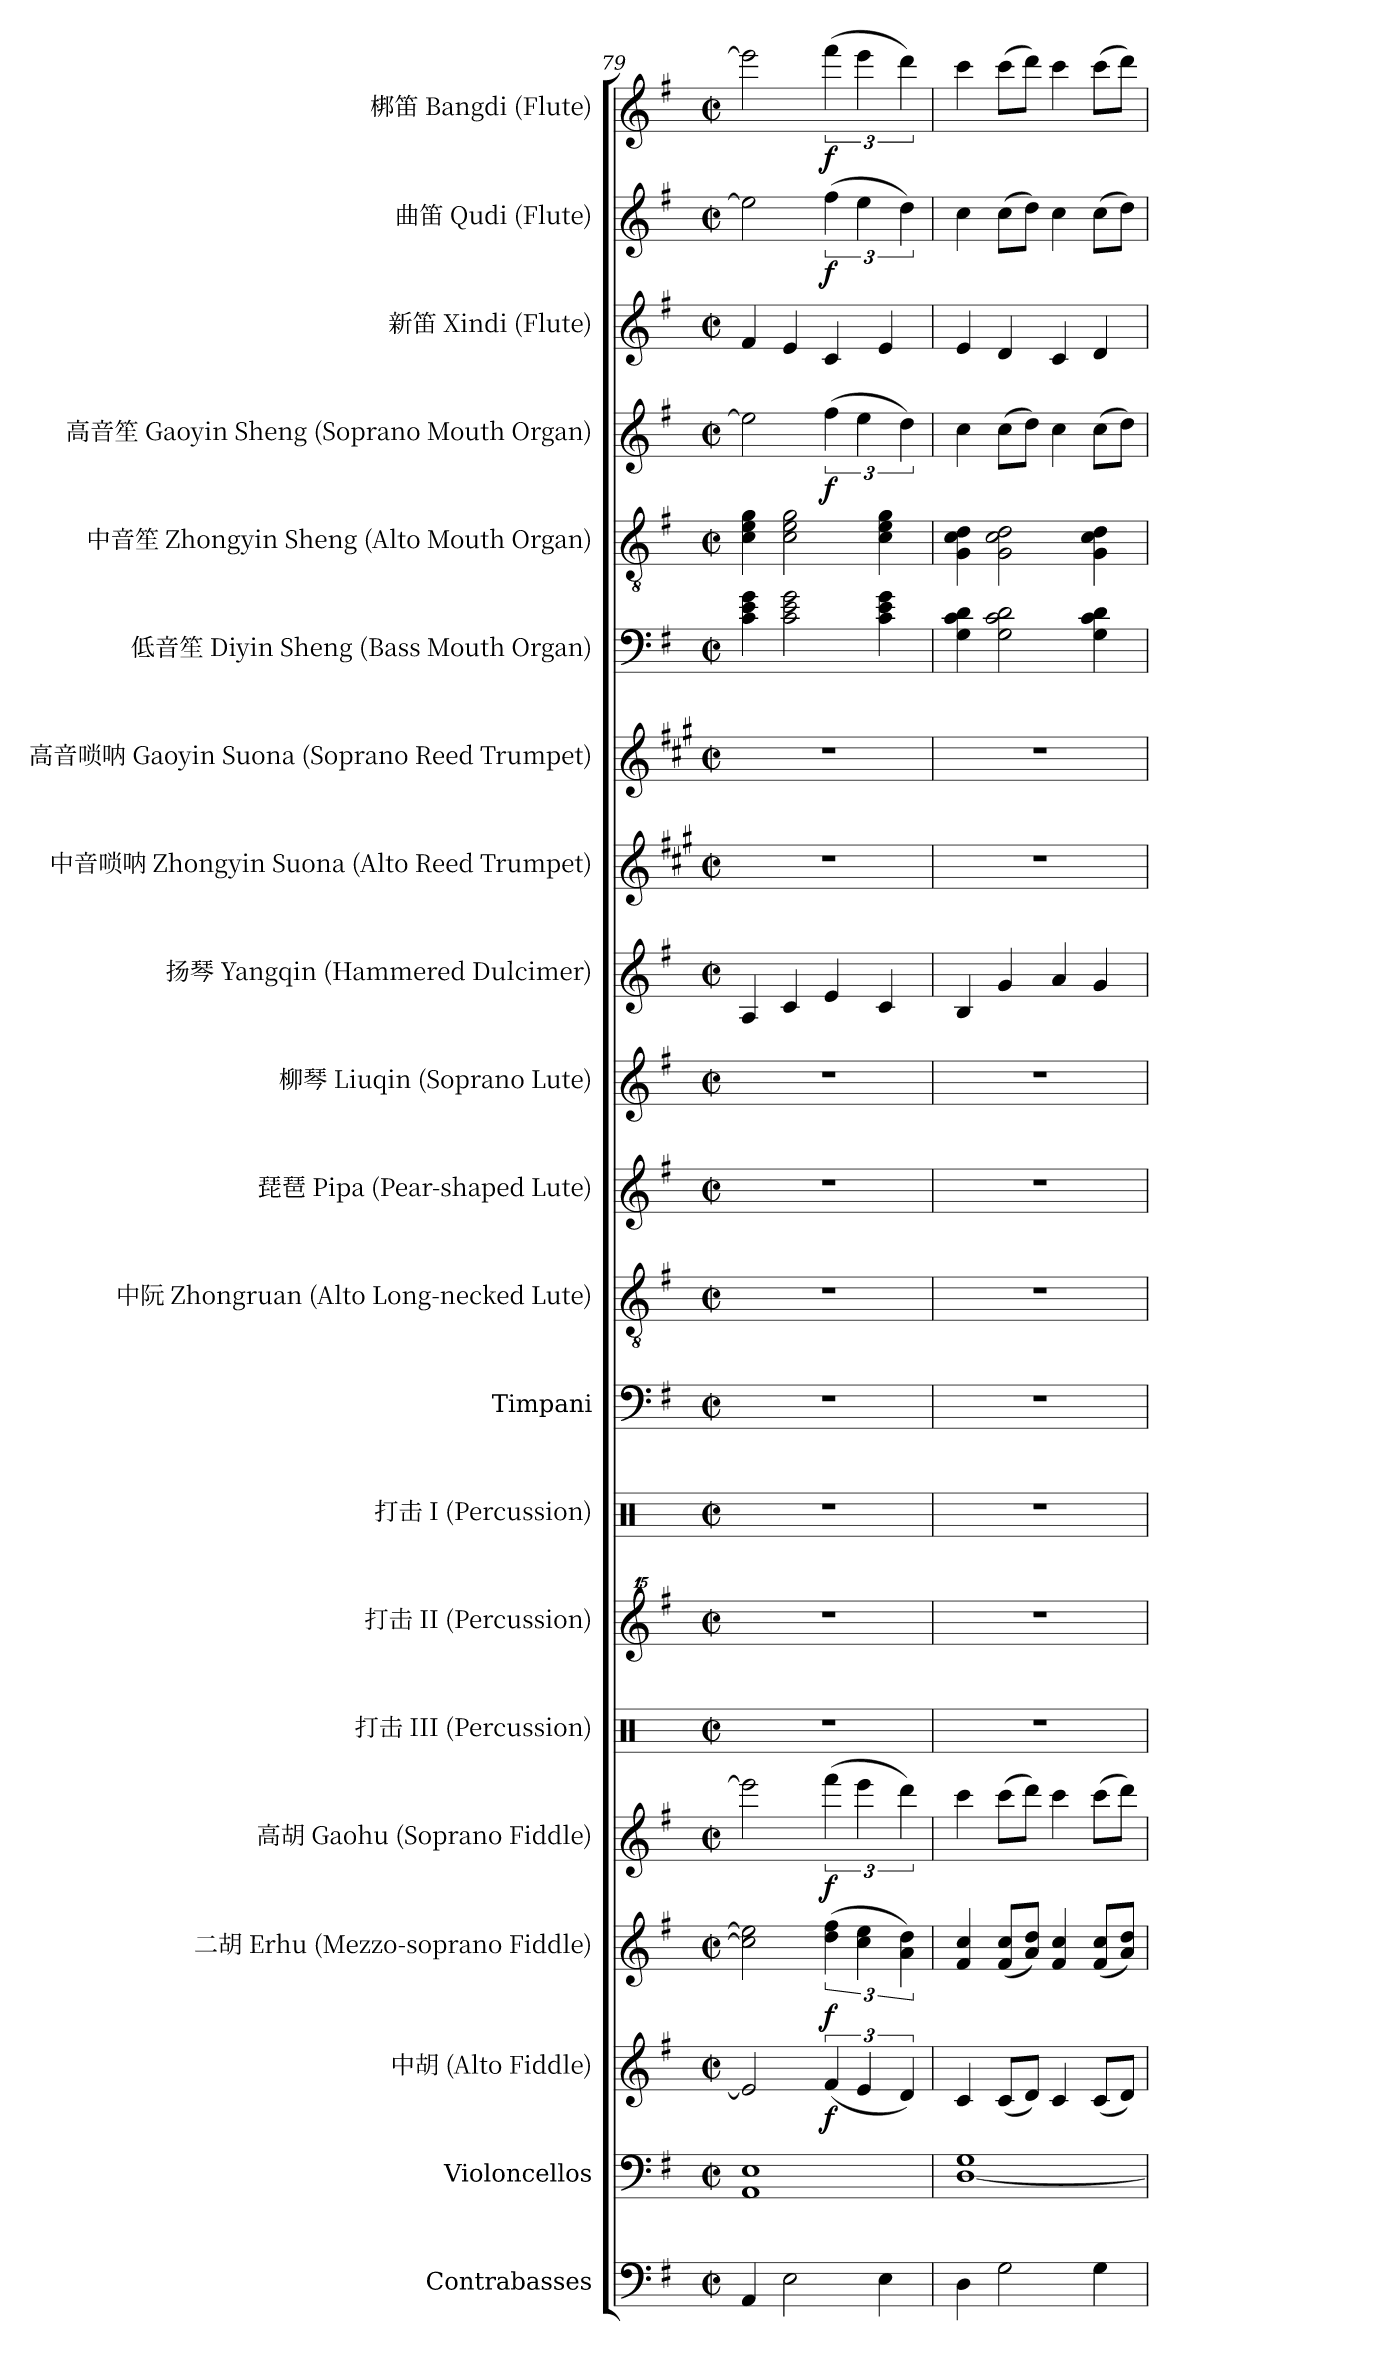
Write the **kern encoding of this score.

**kern	**kern	**kern	**dynam	**kern	**dynam	**kern	**dynam	**kern	**kern	**kern	**kern	**kern	**kern	**kern	**kern	**kern	**kern	**kern	**kern	**kern	**dynam	**kern	**kern	**dynam	**kern	**dynam
*part21	*part20	*part19	*part19	*part18	*part18	*part17	*part17	*part16	*part15	*part14	*part13	*part12	*part11	*part10	*part9	*part8	*part7	*part6	*part5	*part4	*part4	*part3	*part2	*part2	*part1	*part1
*staff21	*staff20	*staff19	*staff19	*staff18	*staff18	*staff17	*staff17	*staff16	*staff15	*staff14	*staff13	*staff12	*staff11	*staff10	*staff9	*staff8	*staff7	*staff6	*staff5	*staff4	*staff4	*staff3	*staff2	*staff2	*staff1	*staff1
*I"Contrabasses	*I"Violoncellos	*I"中胡 (Alto Fiddle)	*	*I"二胡 Erhu (Mezzo-soprano Fiddle)	*	*I"高胡 Gaohu (Soprano Fiddle)	*	*I"打击 III (Percussion)	*I"打击 II (Percussion)	*I"打击 I (Percussion)	*I"Timpani	*I"中阮 Zhongruan (Alto Long-necked Lute)	*I"琵琶 Pipa (Pear-shaped Lute)	*I"柳琴 Liuqin (Soprano Lute)	*I"扬琴 Yangqin  (Hammered Dulcimer)	*I"中音唢呐 Zhongyin Suona (Alto Reed Trumpet)	*I"高音唢呐 Gaoyin Suona (Soprano Reed Trumpet)	*I"低音笙 Diyin Sheng (Bass Mouth Organ)	*I"中音笙 Zhongyin Sheng (Alto Mouth Organ)	*I"高音笙 Gaoyin Sheng (Soprano Mouth Organ)	*	*I"新笛 Xindi (Flute)	*I"曲笛 Qudi (Flute)	*	*I"梆笛 Bangdi (Flute)	*
*I'Cbs.	*I'Vcs.	*	*	*	*	*	*	*I'打击 III	*I'打击 II	*I'打击 I	*I'Timp.	*	*	*	*	*	*	*	*	*	*	*	*	*	*	*
*clefF4	*clefF4	*clefG2	*	*clefG2	*	*clefG2	*	*clefX	*clefG^^2	*clefX	*clefF4	*clefGv2	*clefG2	*clefG2	*clefG2	*clefG2	*clefG2	*clefF4	*clefGv2	*clefG2	*	*clefG2	*clefG2	*	*clefG2	*
*	*	*	*	*	*	*	*	*	*	*	*	*	*ITrd7c12	*	*	*ITrd1c2	*ITrd1c2	*	*	*	*	*	*	*	*	*
*k[f#]	*k[f#]	*k[f#]	*	*k[f#]	*	*k[f#]	*	*k[]	*k[f#]	*k[]	*k[f#]	*k[f#]	*k[f#]	*k[f#]	*k[f#]	*k[f#]	*k[f#]	*k[f#]	*k[f#]	*k[f#]	*	*k[f#]	*k[f#]	*	*k[f#]	*
*M2/2	*M2/2	*M2/2	*	*M2/2	*	*M2/2	*	*M2/2	*M2/2	*M2/2	*M2/2	*M2/2	*M2/2	*M2/2	*M2/2	*M2/2	*M2/2	*M2/2	*M2/2	*M2/2	*	*M2/2	*M2/2	*	*M2/2	*
*met(c|)	*met(c|)	*met(c|)	*	*met(c|)	*	*met(c|)	*	*met(c|)	*met(c|)	*met(c|)	*met(c|)	*met(c|)	*met(c|)	*met(c|)	*met(c|)	*met(c|)	*met(c|)	*met(c|)	*met(c|)	*met(c|)	*	*met(c|)	*met(c|)	*	*met(c|)	*
=79	=79	=79	=79	=79	=79	=79	=79	=79	=79	=79	=79	=79	=79	=79	=79	=79	=79	=79	=79	=79	=79	=79	=79	=79	=79	=79
4AA/	1AA 1E	2e/]	.	2cc\] 2ee\]	.	2eee\]	.	1r	1r	1r	1r	1r	1r	1r	4A/	1r	1r	4c\ 4e\ 4g\	4c\ 4e\ 4g\	2ee\]	.	4f#/	2ee\]	.	2eee\]	.
2E\	.	.	.	.	.	.	.	.	.	.	.	.	.	.	4c/	.	.	2c\ 2e\ 2g\	2c\ 2e\ 2g\	.	.	4e/	.	.	.	.
!	!	!	!LO:DY:b	!	!LO:DY:b	!	!LO:DY:b	!	!	!	!	!	!	!	!	!	!	!	!	!	!LO:DY:b	!	!	!LO:DY:b	!	!LO:DY:b
.	.	(6f#/	f	(6dd\ 6ff#\	f	(6fff#\	f	.	.	.	.	.	.	.	4e/	.	.	.	.	(6ff#\	f	4c/	(6ff#\	f	(6fff#\	f
.	.	6e/	.	6cc\ 6ee\	.	6eee\	.	.	.	.	.	.	.	.	.	.	.	.	.	6ee\	.	.	6ee\	.	6eee\	.
4E\	.	.	.	.	.	.	.	.	.	.	.	.	.	.	4c/	.	.	4c\ 4e\ 4g\	4c\ 4e\ 4g\	.	.	4e/	.	.	.	.
.	.	6d/)	.	6a\ 6dd\)	.	6ddd\)	.	.	.	.	.	.	.	.	.	.	.	.	.	6dd\)	.	.	6dd\)	.	6ddd\)	.
=80	=80	=80	=80	=80	=80	=80	=80	=80	=80	=80	=80	=80	=80	=80	=80	=80	=80	=80	=80	=80	=80	=80	=80	=80	=80	=80
4D\	[1D 1G	4c/	.	4f#/ 4cc/	.	4ccc\	.	1r	1r	1r	1r	1r	1r	1r	4B/	1r	1r	4G\ 4c\ 4d\	4G\ 4c\ 4d\	4cc\	.	4e/	4cc\	.	4ccc\	.
2G\	.	(8c/L	.	(8f#/ 8cc/L	.	(8ccc\L	.	.	.	.	.	.	.	.	4g/	.	.	2G\ 2c\ 2d\	2G\ 2c\ 2d\	(8cc\L	.	4d/	(8cc\L	.	(8ccc\L	.
.	.	8d/J)	.	8a/ 8dd/J)	.	8ddd\J)	.	.	.	.	.	.	.	.	.	.	.	.	.	8dd\J)	.	.	8dd\J)	.	8ddd\J)	.
.	.	4c/	.	4f#/ 4cc/	.	4ccc\	.	.	.	.	.	.	.	.	4a/	.	.	.	.	4cc\	.	4c/	4cc\	.	4ccc\	.
4G\	.	(8c/L	.	(8f#/ 8cc/L	.	(8ccc\L	.	.	.	.	.	.	.	.	4g/	.	.	4G\ 4c\ 4d\	4G\ 4c\ 4d\	(8cc\L	.	4d/	(8cc\L	.	(8ccc\L	.
.	.	8d/J)	.	8a/ 8dd/J)	.	8ddd\J)	.	.	.	.	.	.	.	.	.	.	.	.	.	8dd\J)	.	.	8dd\J)	.	8ddd\J)	.
=	=	=	=	=	=	=	=	=	=	=	=	=	=	=	=	=	=	=	=	=	=	=	=	=	=	=
*-	*-	*-	*-	*-	*-	*-	*-	*-	*-	*-	*-	*-	*-	*-	*-	*-	*-	*-	*-	*-	*-	*-	*-	*-	*-	*-
